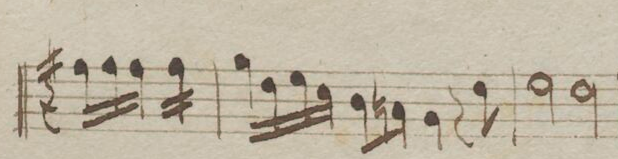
**kern	**dynam
*I"Violin 1mo	*
*clefG2	*
*k[b-e-a-]	*
*met(c)	*
*M4/4	*
16r	.
16ff#X\LL	.
16ff#\	.
16ff#\JJ	.
*tremolo	*
16ff#\LL	.
16ff#\	.
16ff#\	.
16ff#\JJ	.
*Xtremolo	*
=40	=40
16gg\LL	.
16dd\	.
16ee-\	.
16cc\JJ	.
8b-\L	.
8an\J	.
4g\	.
8r	.
8dd\	.
=41	=41
*2\right	*
2ee-\	.
2dd\	.
==	==
*-	*-
